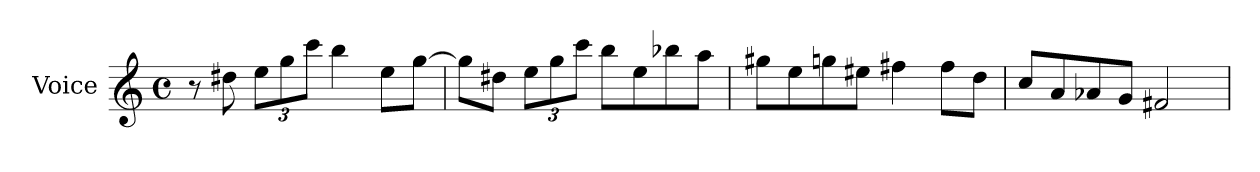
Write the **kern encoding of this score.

**kern
*part1
*staff1
*I"Voice
*I'Voice
*clefG2
*M4/4
*met(c)
=1
8r
8dd#X\
12ee\L
12gg\
12ccc\J
4bb\
8ee\L
[>8gg\J
=2
8gg\L]
8dd#X\J
12ee\L
12gg\
12ccc\J
8bb\L
8ee\
8bb-X\
8aa\J
=3
8gg#X\L
8ee\
8ggn\
8ee#X\J
4ff#X\
8ff#\L
8dd\J
=4
8cc/L
8a/
8a-X/
8g/J
2f#X/
=
*-
